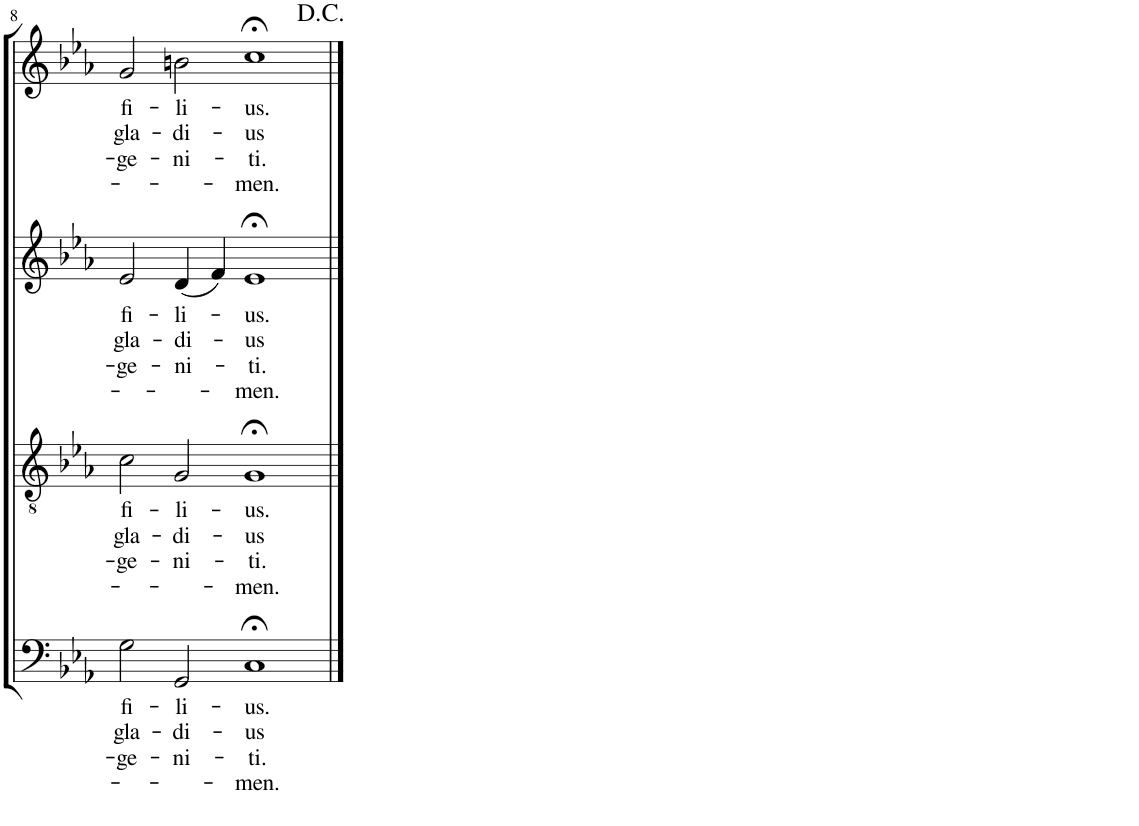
**kern	**text	**text	**text	**text	**kern	**text	**text	**text	**text	**kern	**text	**text	**text	**text	**kern	**text	**text	**text	**text
*part4	*part4	*part4	*part4	*part4	*part3	*part3	*part3	*part3	*part3	*part2	*part2	*part2	*part2	*part2	*part1	*part1	*part1	*part1	*part1
*staff4	*staff4	*staff4	*staff4	*staff4	*staff3	*staff3	*staff3	*staff3	*staff3	*staff2	*staff2	*staff2	*staff2	*staff2	*staff1	*staff1	*staff1	*staff1	*staff1
*I"B.	*	*	*	*	*I"T.	*	*	*	*	*I"C.	*	*	*	*	*I"S.	*	*	*	*
!!LO:PB:g=z
*clefF4	*	*	*	*	*clefGv2	*	*	*	*	*clefG2	*	*	*	*	*clefG2	*	*	*	*
*k[b-e-a-]	*	*	*	*	*k[b-e-a-]	*	*	*	*	*k[b-e-a-]	*	*	*	*	*k[b-e-a-]	*	*	*	*
*E-:	*	*	*	*	*E-:	*	*	*	*	*E-:	*	*	*	*	*E-:	*	*	*	*
*M4/2	*	*	*	*	*M4/2	*	*	*	*	*M4/2	*	*	*	*	*M4/2	*	*	*	*
=8	=8	=8	=8	=8	=8	=8	=8	=8	=8	=8	=8	=8	=8	=8	=8	=8	=8	=8	=8
!	!LO:LY:b	!LO:LY:b	!LO:LY:b	!	!	!LO:LY:b	!LO:LY:b	!LO:LY:b	!	!	!LO:LY:b	!LO:LY:b	!LO:LY:b	!	!	!LO:LY:b	!LO:LY:b	!LO:LY:b	!
2G\	fi-	gla-	-ge-	.	2c\	fi-	gla-	-ge-	.	2e-/	fi-	gla-	-ge-	.	2g/	fi-	gla-	-ge-	.
!	!LO:LY:b	!LO:LY:b	!LO:LY:b	!	!	!LO:LY:b	!LO:LY:b	!LO:LY:b	!	!	!LO:LY:b	!LO:LY:b	!LO:LY:b	!	!	!LO:LY:b	!LO:LY:b	!LO:LY:b	!
2GG/	-li-	-di-	-ni-	.	2G/	-li-	-di-	-ni-	.	(4d/	-li-	-di-	-ni-	.	2bn\	-li-	-di-	-ni-	.
.	.	.	.	.	.	.	.	.	.	4f/)	.	.	.	.	.	.	.	.	.
!	!LO:LY:b	!LO:LY:b	!LO:LY:b	!LO:LY:b	!	!LO:LY:b	!LO:LY:b	!LO:LY:b	!LO:LY:b	!	!LO:LY:b	!LO:LY:b	!LO:LY:b	!LO:LY:b	!	!LO:LY:b	!LO:LY:b	!LO:LY:b	!LO:LY:b
1C;<	-us.	-us	-ti.	-men.	1G;<	-us.	-us	-ti.	-men.	1e-;<	-us.	-us	-ti.	-men.	1cc;<	-us.	-us	-ti.	-men.
==	==	==	==	==	==	==	==	==	==	==	==	==	==	==	==	==	==	==	==
*-	*-	*-	*-	*-	*-	*-	*-	*-	*-	*-	*-	*-	*-	*-	*-	*-	*-	*-	*-
